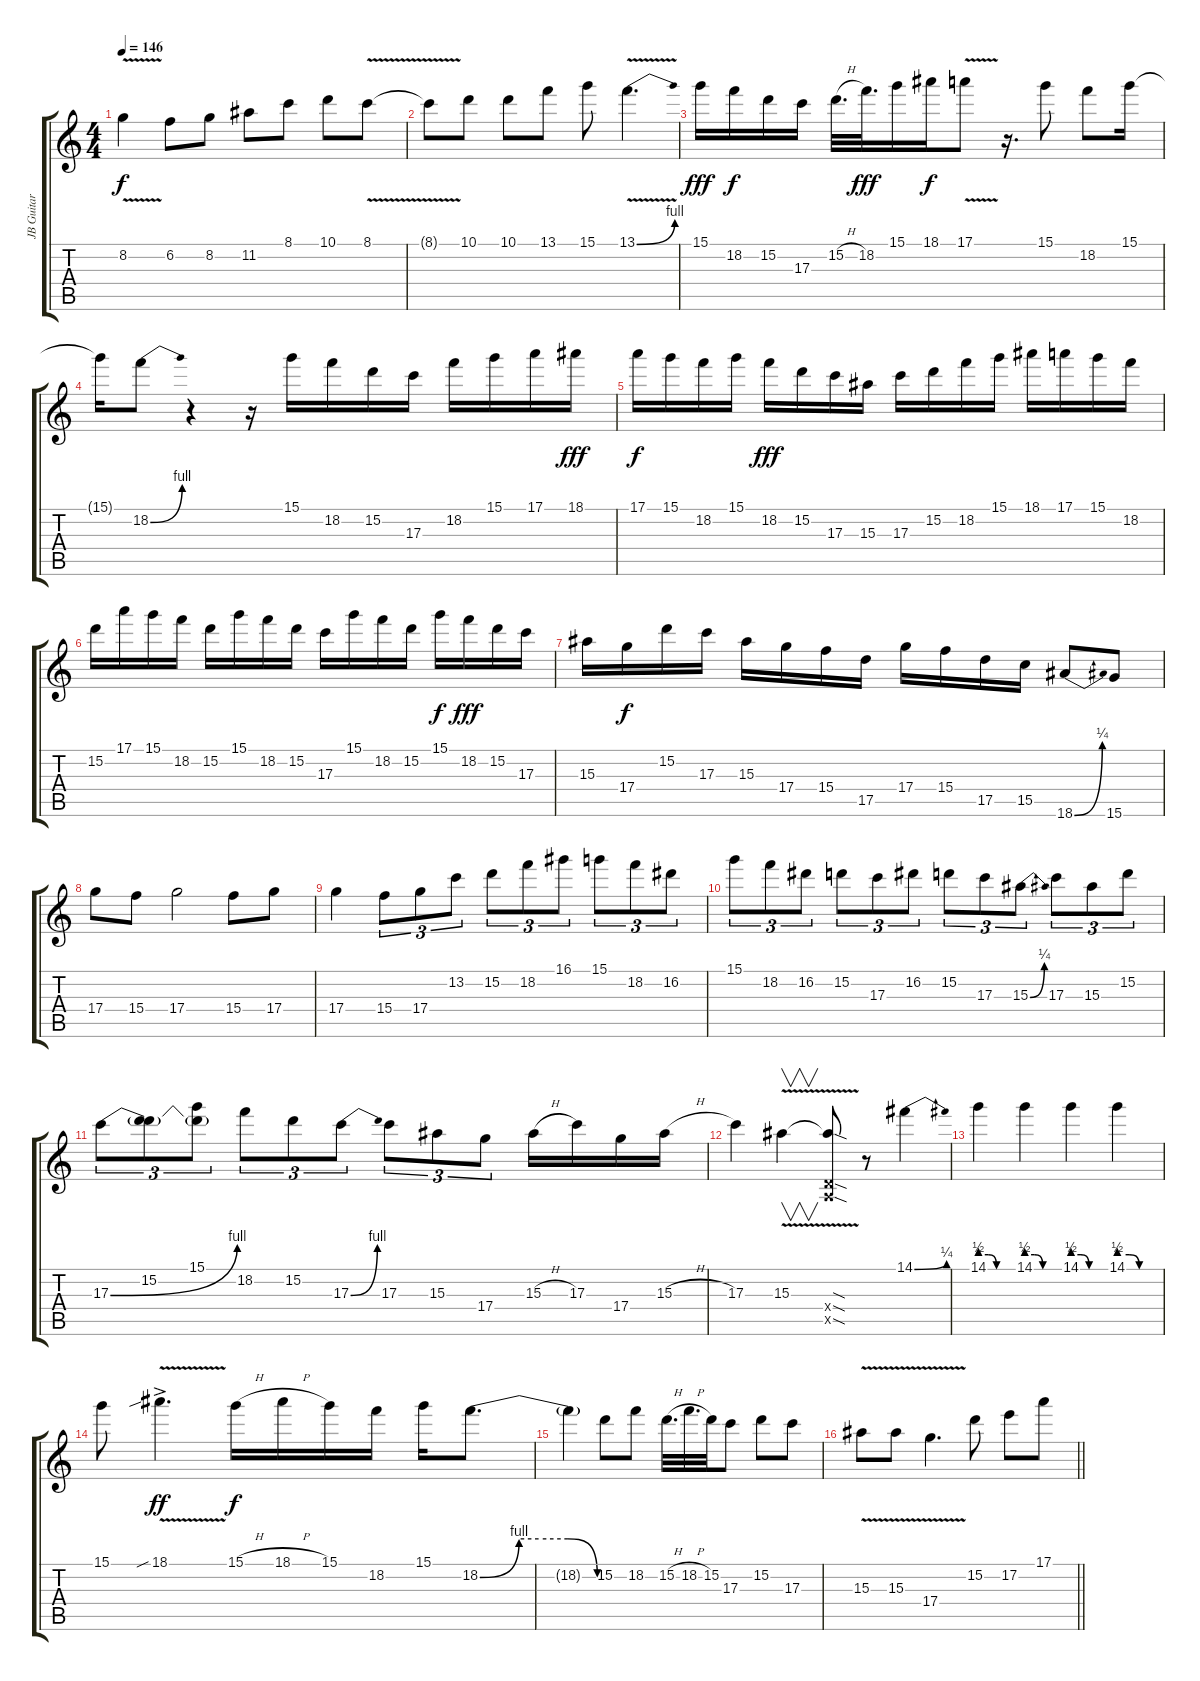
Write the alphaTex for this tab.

\track ("JB Guitar" "JB Guitar") {instrument overdrivenguitar}
\staff {score tabs}
\tuning (E4 B3 G3 D3 A2 E2) {hide}
\ts (4 4)
\tempo 146
\clef g2
\ks c
8.2{v}.4{dy f} 6.2.8 8.2.8 11.2.8 8.1.8 10.1.8 8.1{v}.8 |
8.1{t}.8 10.1.8 10.1.8 13.1.8 15.1.8 13.1{be (bend 0 0 60 4) v}.4{d} |
15.1.16{dy fff} 18.2.16{dy f} 15.2.16 17.3.16 15.2{h}.32{d} 18.2.32{d dy fff} 15.1.16 18.1.16{dy f} 17.1{v}.8 r.16{d} 15.1.8 18.2.8 15.1.16 |
15.1{t}.16 18.2{be (bend 0 0 60 4)}.8 r.4 r.16 15.1.16 18.2.16 15.2.16 17.3.16 18.2.16 15.1.16 17.1.16 18.1.16{dy fff} |
17.1.16{dy f} 15.1.16 18.2.16 15.1.16 18.2.16{dy fff} 15.2.16 17.3.16 15.3.16 17.3.16 15.2.16 18.2.16 15.1.16 18.1.16 17.1.16 15.1.16 18.2.16 |
15.2.16 17.1.16 15.1.16 18.2.16 15.2.16 15.1.16 18.2.16 15.2.16 17.3.16 15.1.16 18.2.16 15.2.16 15.1.16{dy f} 18.2.16{dy fff} 15.2.16 17.3.16 |
15.3.16 17.4.16{dy f} 15.2.16 17.3.16 15.3.16 17.4.16 15.4.16 17.5.16 17.4.16 15.4.16 17.5.16 15.5.16 18.6{be (bend 0 0 60 1)}.8 15.6.8 |
17.4.8 15.4.8 17.4.2 15.4.8 17.4.8 |
17.4.4 15.4.8{tu (3 2)} 17.4.8{tu (3 2)} 13.2.8{tu (3 2)} 15.2.8{tu (3 2)} 18.2.8{tu (3 2)} 16.1.8{tu (3 2)} 15.1.8{tu (3 2)} 18.2.8{tu (3 2)} 16.2.8{tu (3 2)} |
15.1.8{tu (3 2)} 18.2.8{tu (3 2)} 16.2.8{tu (3 2)} 15.2.8{tu (3 2)} 17.3.8{tu (3 2)} 16.2.8{tu (3 2)} 15.2.8{tu (3 2)} 17.3.8{tu (3 2)} 15.3{be (bend 0 0 60 1)}.8{tu (3 2)} 17.3.8{tu (3 2)} 15.3.8{tu (3 2)} 15.2.8{tu (3 2)} |
17.3{be (bend 0 0 60 4)}.8{tu (3 2)} (15.2 17.3{t}).8{tu (3 2)} (15.1 17.3{t}).8{tu (3 2)} 18.2.8{tu (3 2)} 15.2.8{tu (3 2)} 17.3{be (bend 0 0 60 4)}.8{tu (3 2)} 17.3.8{tu (3 2)} 15.3.8{tu (3 2)} 17.4.8{tu (3 2)} 15.3{h}.16 17.3.16 17.4.16 15.3{h}.16 |
17.3.4 15.3{v}.4{v} (15.3{sod t} 0.4{sod x} 0.5{sod x}).8 r.8 14.1{be (bend 0 0 60 1)}.4 |
14.1{be (custom 0 2 15 2 30 0 60 0)}.4 14.1{be (custom 0 2 15 2 30 0 60 0)}.4 14.1{be (custom 0 2 15 2 30 0 60 0)}.4 14.1{be (custom 0 2 15 2 30 0 60 0)}.4 |
15.1.8 18.1{v sib ac}.4{d dy ff} 15.1{h}.16{dy f} 18.1{h}.16 15.1.16 18.2.16 15.1.16 18.2{be (custom 0 0 20 4 30 4 45 4 60 0)}.8{d} |
18.2{t}.4 15.2.8 18.2.8 15.2{h}.32{d} 18.2{h}.32{d} 15.2.32 17.3.8 15.2.8 17.3.8 |
\barLineRight lightlight
15.3{v}.8 15.3{v}.8 17.4{v}.4{d} 15.2.8 17.2.8 17.1.8
